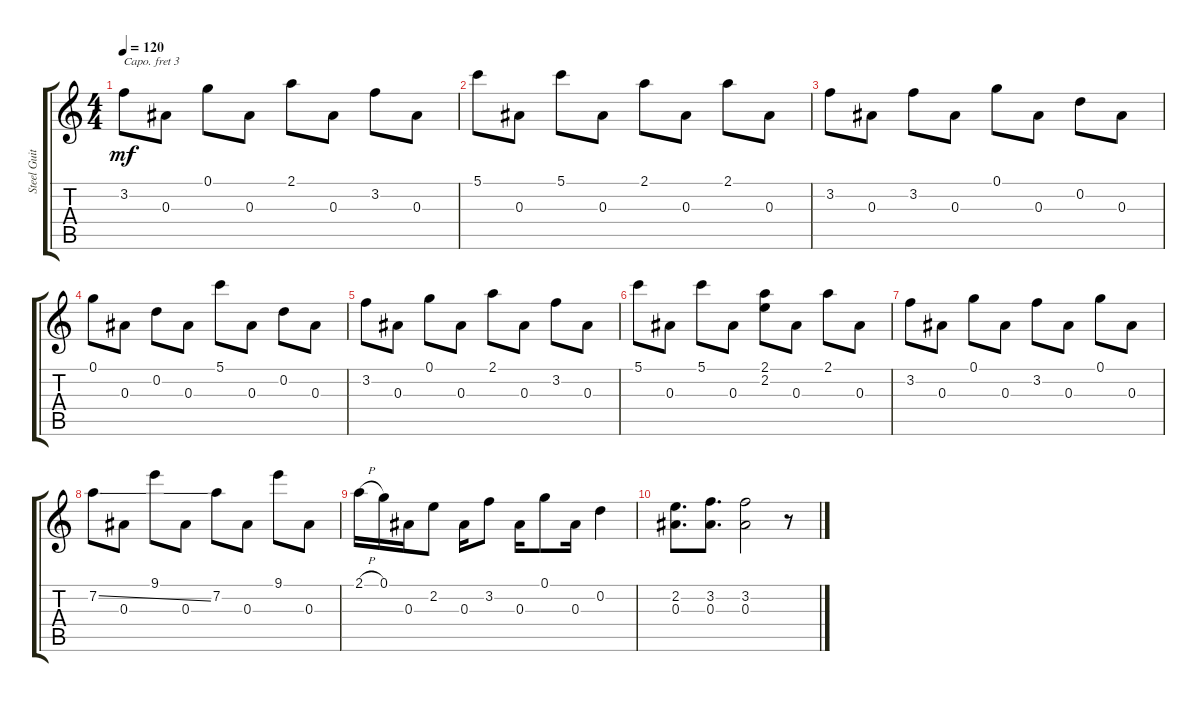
\track ("Steel Guitar" "Steel Guit") {instrument acousticguitarsteel}
\staff {score tabs}
\capo 3
\tuning (E4 B3 G3 D3 A2 E2) {hide}
\ts (4 4)
\tempo 120
\clef g2
\ks c
3.2.8{dy mf} 0.3.8 0.1.8 0.3.8 2.1.8 0.3.8 3.2.8 0.3.8 |
5.1.8 0.3.8 5.1.8 0.3.8 2.1.8 0.3.8 2.1.8 0.3.8 |
3.2.8 0.3.8 3.2.8 0.3.8 0.1.8 0.3.8 0.2.8 0.3.8 |
0.1.8 0.3.8 0.2.8 0.3.8 5.1.8 0.3.8 0.2.8 0.3.8 |
3.2.8 0.3.8 0.1.8 0.3.8 2.1.8 0.3.8 3.2.8 0.3.8 |
5.1.8 0.3.8 5.1.8 0.3.8 (2.1 2.2).8 0.3.8 2.1.8 0.3.8 |
3.2.8 0.3.8 0.1.8 0.3.8 3.2.8 0.3.8 0.1.8 0.3.8 |
7.2{ss}.8 0.3.8 9.1.8 0.3.8 7.2.8 0.3.8 9.1.8 0.3.8 |
2.1{h}.16 0.1.16 0.3.16 2.2.8 0.3.16 3.2.8 0.3.16 0.1.8 0.3.16 0.2.4 |
(2.2 0.3).8{d} (3.2 0.3).8{d} (3.2 0.3).2 r.8
